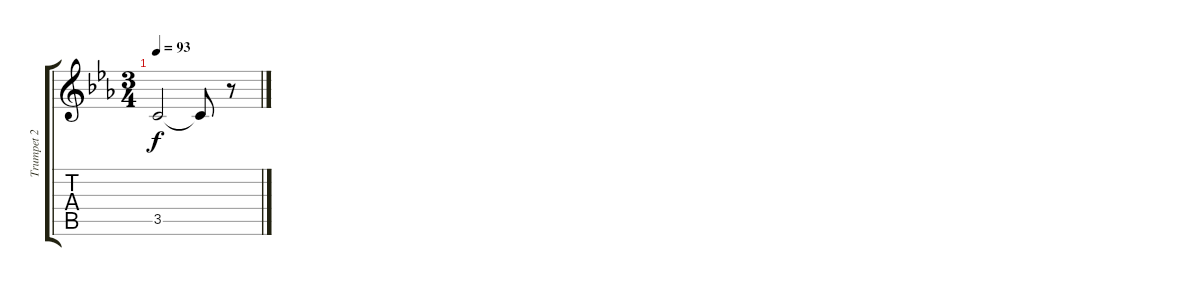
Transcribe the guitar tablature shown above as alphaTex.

\track ("Trumpet 2" "Trumpet 2") {instrument trumpet}
\staff {score tabs}
\tuning (E5 B4 G4 D4 A3 E3) {hide}
\ts (3 4)
\tempo 93
\clef g2
\ks cminor
3.5.2{dy f} 3.5{t}.8 r.8
